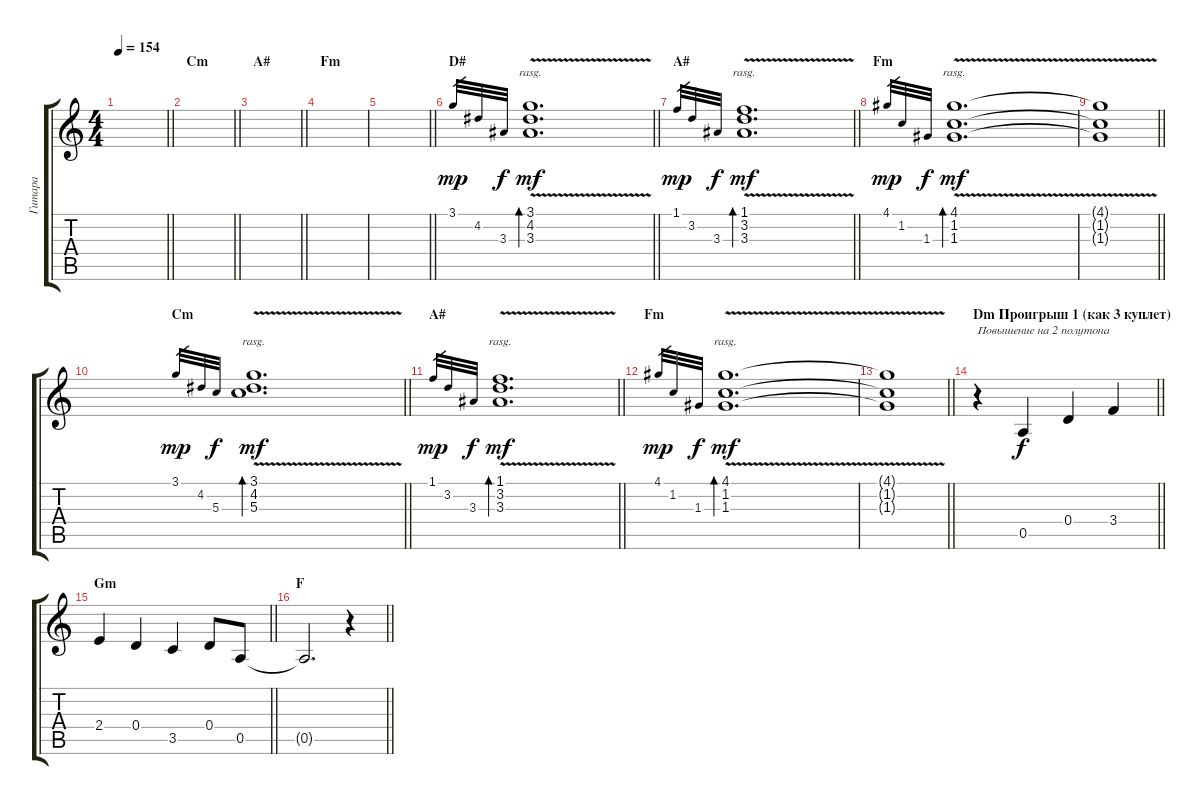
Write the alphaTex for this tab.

\track ("Гитара" "Гитара") {instrument acousticguitarsteel}
\staff {score tabs}
\tuning (E4 B3 G3 D3 A2 E2) {hide}
\ts (4 4)
\tempo 154
\clef g2
\barLineRight lightlight
\ks c
|
\section ("" "Cm")
\barLineRight lightlight
|
\section ("" "A#")
\barLineRight lightlight
|
\section ("" "Fm")
|
\barLineRight lightlight
|
\section ("" "D#")
\barLineRight lightlight
3.1.32{gr dy mp} 4.2.32{gr} 3.3.32{gr dy f} (3.1{v} 4.2{v} 3.3).1{d bd 240 rasg ii dy mf} |
\section ("" "A#")
\barLineRight lightlight
1.1.32{gr dy mp} 3.2.32{gr} 3.3.32{gr dy f} (1.1{v} 3.2{v} 3.3).1{d bd 240 rasg ii dy mf} |
\section ("" "Fm")
4.1.32{gr dy mp} 1.2.32{gr} 1.3.32{gr dy f} (4.1{v} 1.2{v} 1.3).1{d bd 240 rasg ii dy mf} |
\barLineRight lightlight
(4.1{t} 1.2{t} 1.3{t}).1 |
\section ("" "Cm")
\barLineRight lightlight
3.1.32{gr dy mp} 4.2.32{gr} 5.3.32{gr dy f} (3.1{v} 4.2{v} 5.3).1{d bd 240 rasg ii dy mf} |
\section ("" "A#")
\barLineRight lightlight
1.1.32{gr dy mp} 3.2.32{gr} 3.3.32{gr dy f} (1.1{v} 3.2{v} 3.3).1{d bd 240 rasg ii dy mf} |
\section ("" "Fm")
4.1.32{gr dy mp} 1.2.32{gr} 1.3.32{gr dy f} (4.1{v} 1.2{v} 1.3).1{d bd 240 rasg ii dy mf} |
\barLineRight lightlight
(4.1{t} 1.2{t} 1.3{t}).1 |
\section ("" "Dm Проигрыш 1 (как 3 куплет)")
\barLineRight lightlight
r.4{txt "Повышение на 2 полутона"} 0.5.4{dy f} 0.4.4 3.4.4 |
\section ("" "Gm")
\barLineRight lightlight
2.4.4 0.4.4 3.5.4 0.4.8 0.5.8 |
\section ("" "F")
\barLineRight lightlight
0.5{t}.2{d} r.4
